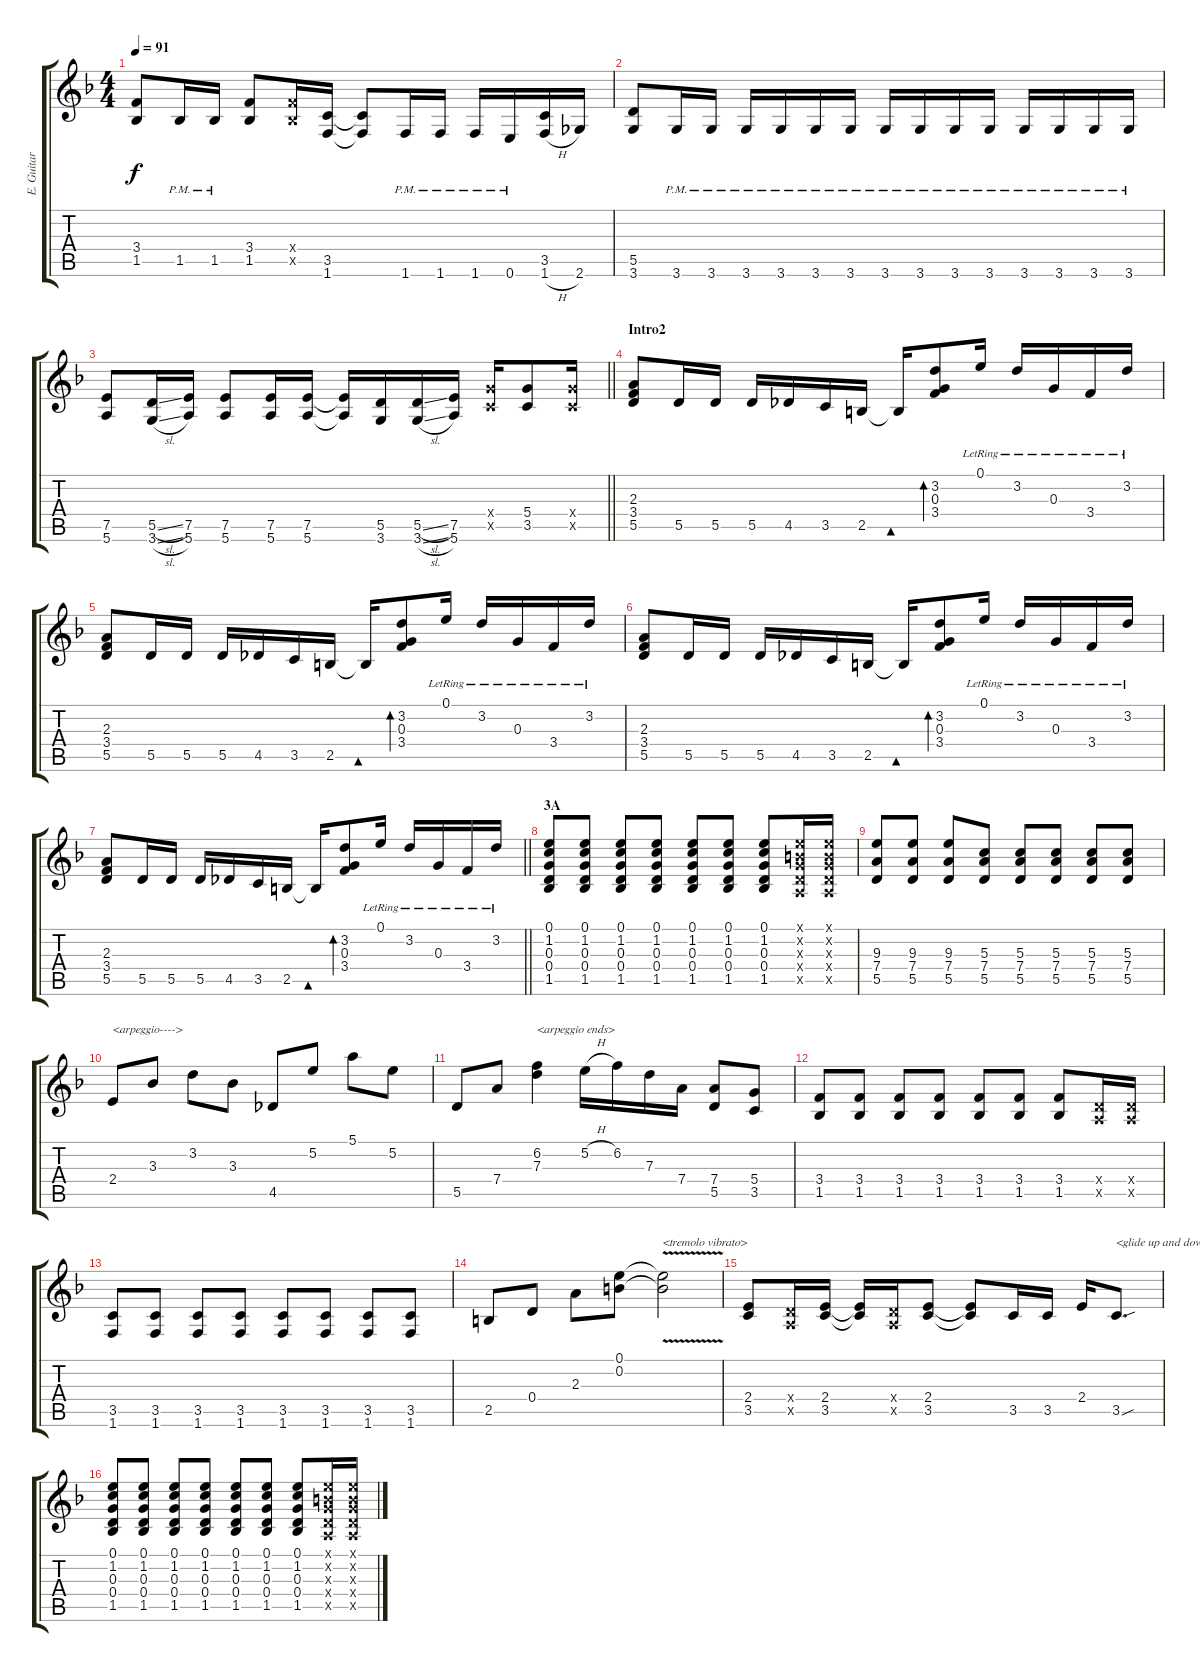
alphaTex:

\track ("E. Guitar II" "E. Guitar ") {instrument overdrivenguitar}
\staff {score tabs}
\tuning (E4 B3 G3 D3 A2 E2) {hide}
\ts (4 4)
\tempo 91
\clef g2
\ks f
(3.4 1.5).8{dy f} 1.5{pm}.16 1.5{pm}.16 (3.4 1.5).8 (3.4{x} 1.5{x}).16 (3.5 1.6).16 (3.5{t} 1.6{t}).8 1.6{pm}.16 1.6{pm}.16 1.6{pm}.16 0.6{pm}.16 (3.5 1.6{h}).16 2.6.16 |
(5.5 3.6).8 3.6{pm}.16 3.6{pm}.16 3.6{pm}.16 3.6{pm}.16 3.6{pm}.16 3.6{pm}.16 3.6{pm}.16 3.6{pm}.16 3.6{pm}.16 3.6{pm}.16 3.6{pm}.16 3.6{pm}.16 3.6{pm}.16 3.6{pm}.16 |
\barLineRight lightlight
(7.5 5.6).8 (5.5{sl} 3.6{sl}).16 (7.5 5.6).16 (7.5 5.6).8 (7.5 5.6).16 (7.5 5.6).16 (7.5{t} 5.6{t}).16 (5.5 3.6).16 (5.5{sl} 3.6{sl}).16 (7.5 5.6).16 (5.4{x} 3.5{x}).16 (5.4 3.5).8 (5.4{x} 3.5{x}).16 |
\section ("" "Intro2")
(2.3 3.4 5.5).8 5.5.16 5.5.16 5.5.16 4.5.16 3.5.16 2.5.16 2.5{t}.16{bd 240} (3.2 0.3 3.4).8{bd 60} 0.1{lr}.16 3.2{lr}.16 0.3{lr}.16 3.4{lr}.16 3.2{lr}.16 |
(2.3 3.4 5.5).8 5.5.16 5.5.16 5.5.16 4.5.16 3.5.16 2.5.16 2.5{t}.16{bd 240} (3.2 0.3 3.4).8{bd 60} 0.1{lr}.16 3.2{lr}.16 0.3{lr}.16 3.4{lr}.16 3.2{lr}.16 |
(2.3 3.4 5.5).8 5.5.16 5.5.16 5.5.16 4.5.16 3.5.16 2.5.16 2.5{t}.16{bd 240} (3.2 0.3 3.4).8{bd 60} 0.1{lr}.16 3.2{lr}.16 0.3{lr}.16 3.4{lr}.16 3.2{lr}.16 |
\barLineRight lightlight
(2.3 3.4 5.5).8 5.5.16 5.5.16 5.5.16 4.5.16 3.5.16 2.5.16 2.5{t}.16{bd 240} (3.2 0.3 3.4).8{bd 60} 0.1{lr}.16 3.2{lr}.16 0.3{lr}.16 3.4{lr}.16 3.2{lr}.16 |
\section ("" "3A")
(0.1 1.2 0.3 0.4 1.5).8 (0.1 1.2 0.3 0.4 1.5).8 (0.1 1.2 0.3 0.4 1.5).8 (0.1 1.2 0.3 0.4 1.5).8 (0.1 1.2 0.3 0.4 1.5).8 (0.1 1.2 0.3 0.4 1.5).8 (0.1 1.2 0.3 0.4 1.5).8 (0.1{x} 0.2{x} 0.3{x} 0.4{x} 0.5{x}).16 (0.1{x} 0.2{x} 0.3{x} 0.4{x} 0.5{x}).16 |
(9.3 7.4 5.5).8 (9.3 7.4 5.5).8 (9.3 7.4 5.5).8 (5.3 7.4 5.5).8 (5.3 7.4 5.5).8 (5.3 7.4 5.5).8 (5.3 7.4 5.5).8 (5.3 7.4 5.5).8 |
2.4.8{txt "<arpeggio---->"} 3.3.8 3.2.8 3.3.8 4.5.8 5.2.8 5.1.8 5.2.8 |
5.5.8 7.4.8 (6.2 7.3).4{txt "<arpeggio ends>"} 5.2{h}.16 6.2.16 7.3.16 7.4.16 (7.4 5.5).8 (5.4 3.5).8 |
(3.4 1.5).8 (3.4 1.5).8 (3.4 1.5).8 (3.4 1.5).8 (3.4 1.5).8 (3.4 1.5).8 (3.4 1.5).8 (0.4{x} 0.5{x}).16 (0.4{x} 0.5{x}).16 |
(3.5 1.6).8 (3.5 1.6).8 (3.5 1.6).8 (3.5 1.6).8 (3.5 1.6).8 (3.5 1.6).8 (3.5 1.6).8 (3.5 1.6).8 |
2.5.8 0.4.8 2.3.8 (0.1 0.2).8 (0.1{v t} 0.2{v t}).2{txt "<tremolo vibrato>"} |
(2.4 3.5).8 (0.4{x} 0.5{x}).16 (2.4 3.5).16 (2.4{t} 3.5{t}).16 (0.4{x} 0.5{x}).16 (2.4 3.5).8 (2.4{t} 3.5{t}).8 3.5.16 3.5.16 2.4.16 3.5{sou}.8{d txt "<glide up and down>"} |
(0.1 1.2 0.3 0.4 1.5).8 (0.1 1.2 0.3 0.4 1.5).8 (0.1 1.2 0.3 0.4 1.5).8 (0.1 1.2 0.3 0.4 1.5).8 (0.1 1.2 0.3 0.4 1.5).8 (0.1 1.2 0.3 0.4 1.5).8 (0.1 1.2 0.3 0.4 1.5).8 (0.1{x} 0.2{x} 0.3{x} 0.4{x} 0.5{x}).16 (0.1{x} 0.2{x} 0.3{x} 0.4{x} 0.5{x}).16
